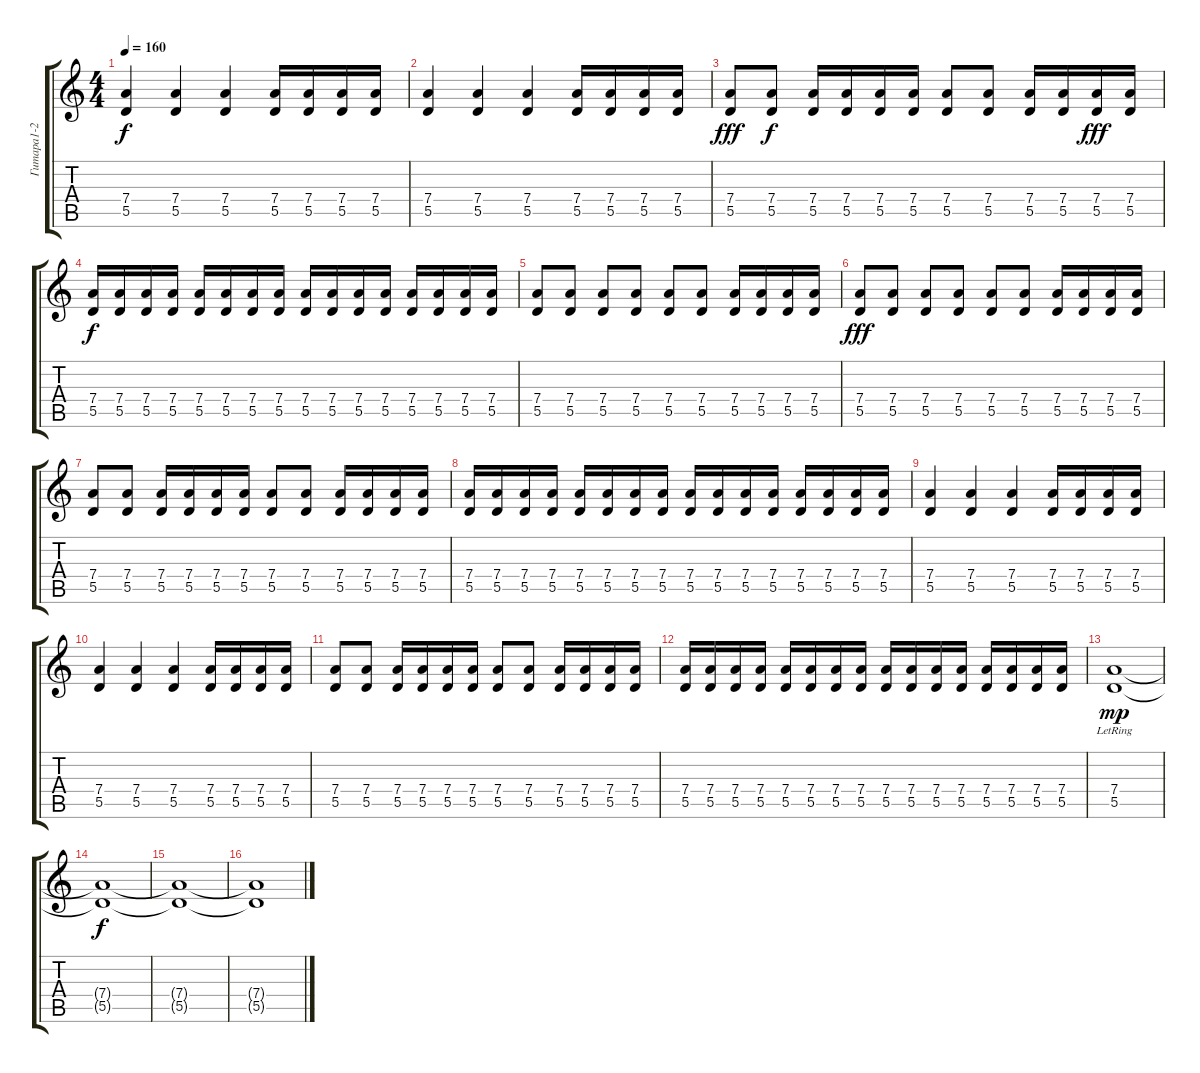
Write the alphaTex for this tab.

\track ("Гитара1-2" "Гитара1-2") {instrument distortionguitar}
\staff {score tabs}
\tuning (E4 B3 G3 D3 A2 E2) {hide}
\ts (4 4)
\tempo 160
\clef g2
\ks c
(7.4 5.5).4{dy f instrument distortionguitar} (7.4 5.5).4 (7.4 5.5).4 (7.4 5.5).16 (7.4 5.5).16 (7.4 5.5).16 (7.4 5.5).16 |
(7.4 5.5).4 (7.4 5.5).4 (7.4 5.5).4 (7.4 5.5).16 (7.4 5.5).16 (7.4 5.5).16 (7.4 5.5).16 |
(7.4 5.5).8{dy fff} (7.4 5.5).8{dy f} (7.4 5.5).16 (7.4 5.5).16 (7.4 5.5).16 (7.4 5.5).16 (7.4 5.5).8 (7.4 5.5).8 (7.4 5.5).16 (7.4 5.5).16 (7.4 5.5).16{dy fff} (7.4 5.5).16 |
(7.4 5.5).16{dy f} (7.4 5.5).16 (7.4 5.5).16 (7.4 5.5).16 (7.4 5.5).16 (7.4 5.5).16 (7.4 5.5).16 (7.4 5.5).16 (7.4 5.5).16 (7.4 5.5).16 (7.4 5.5).16 (7.4 5.5).16 (7.4 5.5).16 (7.4 5.5).16 (7.4 5.5).16 (7.4 5.5).16 |
(7.4 5.5).8 (7.4 5.5).8 (7.4 5.5).8 (7.4 5.5).8 (7.4 5.5).8 (7.4 5.5).8 (7.4 5.5).16 (7.4 5.5).16 (7.4 5.5).16 (7.4 5.5).16 |
(7.4 5.5).8{dy fff} (7.4 5.5).8 (7.4 5.5).8 (7.4 5.5).8 (7.4 5.5).8 (7.4 5.5).8 (7.4 5.5).16 (7.4 5.5).16 (7.4 5.5).16 (7.4 5.5).16 |
(7.4 5.5).8 (7.4 5.5).8 (7.4 5.5).16 (7.4 5.5).16 (7.4 5.5).16 (7.4 5.5).16 (7.4 5.5).8 (7.4 5.5).8 (7.4 5.5).16 (7.4 5.5).16 (7.4 5.5).16 (7.4 5.5).16 |
(7.4 5.5).16 (7.4 5.5).16 (7.4 5.5).16 (7.4 5.5).16 (7.4 5.5).16 (7.4 5.5).16 (7.4 5.5).16 (7.4 5.5).16 (7.4 5.5).16 (7.4 5.5).16 (7.4 5.5).16 (7.4 5.5).16 (7.4 5.5).16 (7.4 5.5).16 (7.4 5.5).16 (7.4 5.5).16 |
(7.4 5.5).4 (7.4 5.5).4 (7.4 5.5).4 (7.4 5.5).16 (7.4 5.5).16 (7.4 5.5).16 (7.4 5.5).16 |
(7.4 5.5).4 (7.4 5.5).4 (7.4 5.5).4 (7.4 5.5).16 (7.4 5.5).16 (7.4 5.5).16 (7.4 5.5).16 |
(7.4 5.5).8 (7.4 5.5).8 (7.4 5.5).16 (7.4 5.5).16 (7.4 5.5).16 (7.4 5.5).16 (7.4 5.5).8 (7.4 5.5).8 (7.4 5.5).16 (7.4 5.5).16 (7.4 5.5).16 (7.4 5.5).16 |
(7.4 5.5).16 (7.4 5.5).16 (7.4 5.5).16 (7.4 5.5).16 (7.4 5.5).16 (7.4 5.5).16 (7.4 5.5).16 (7.4 5.5).16 (7.4 5.5).16 (7.4 5.5).16 (7.4 5.5).16 (7.4 5.5).16 (7.4 5.5).16 (7.4 5.5).16 (7.4 5.5).16 (7.4 5.5).16 |
(7.4{lr} 5.5{lr}).1{dy mp} |
(7.4{t} 5.5{t}).1{dy f} |
(7.4{t} 5.5{t}).1 |
(7.4{t} 5.5{t}).1
